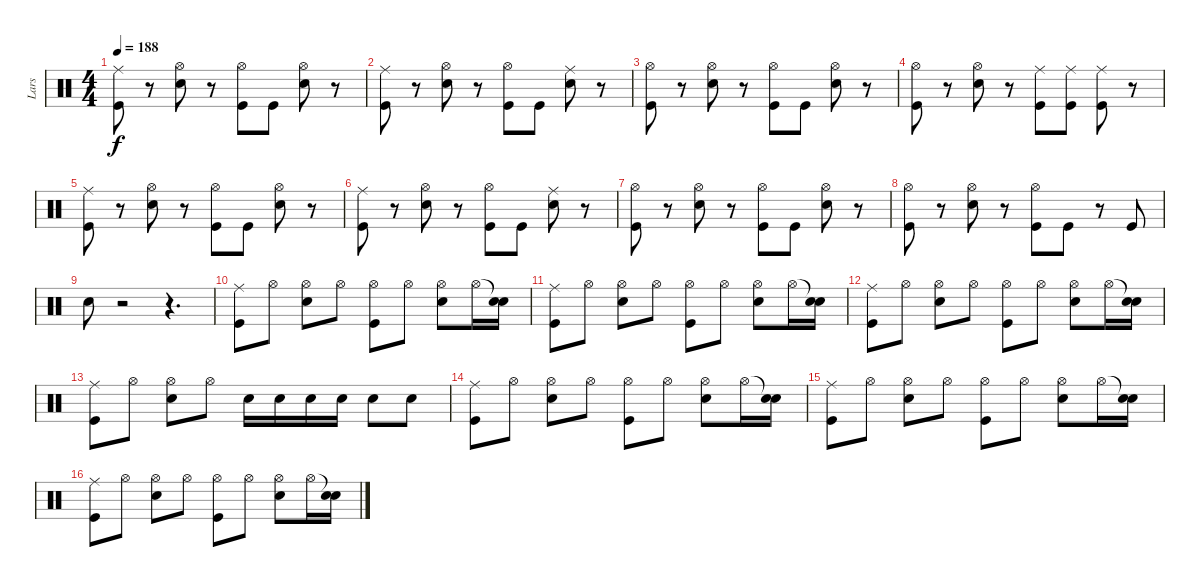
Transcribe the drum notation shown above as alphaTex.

\track ("Lars" "Lars") {instrument percussion}
\staff {score}
\articulation defaults
\ts (4 4)
\tempo 188
\clef neutral
\ks c
("Ride (middle)" "Kick (hit)").8{dy f} r.8 ("Hi-Hat (open)" "Snare (hit) 2").8 r.8 ("Hi-Hat (open)" "Kick (hit)").8 "Kick (hit)".8 ("Hi-Hat (open)" "Snare (hit) 2").8 r.8 |
("Ride (middle)" "Kick (hit)").8 r.8 ("Hi-Hat (open)" "Snare (hit) 2").8 r.8 ("Hi-Hat (open)" "Kick (hit)").8 "Kick (hit)".8 ("Ride (middle)" "Snare (hit) 2").8 r.8 |
("Hi-Hat (open)" "Kick (hit)").8 r.8 ("Hi-Hat (open)" "Snare (hit) 2").8 r.8 ("Hi-Hat (open)" "Kick (hit)").8 "Kick (hit)".8 ("Hi-Hat (open)" "Snare (hit) 2").8 r.8 |
("Hi-Hat (open)" "Kick (hit)").8 r.8 ("Hi-Hat (open)" "Snare (hit) 2").8 r.8 ("Ride (middle)" "Kick (hit)").8 ("Ride (middle)" "Kick (hit)").8 ("Ride (middle)" "Kick (hit)").8 r.8 |
("Ride (middle)" "Kick (hit)").8 r.8 ("Hi-Hat (open)" "Snare (hit) 2").8 r.8 ("Hi-Hat (open)" "Kick (hit)").8 "Kick (hit)".8 ("Hi-Hat (open)" "Snare (hit) 2").8 r.8 |
("Ride (middle)" "Kick (hit)").8 r.8 ("Hi-Hat (open)" "Snare (hit) 2").8 r.8 ("Hi-Hat (open)" "Kick (hit)").8 "Kick (hit)".8 ("Ride (middle)" "Snare (hit) 2").8 r.8 |
("Hi-Hat (open)" "Kick (hit)").8 r.8 ("Hi-Hat (open)" "Snare (hit) 2").8 r.8 ("Hi-Hat (open)" "Kick (hit)").8 "Kick (hit)".8 ("Hi-Hat (open)" "Snare (hit) 2").8 r.8 |
("Hi-Hat (open)" "Kick (hit)").8 r.8 ("Hi-Hat (open)" "Snare (hit) 2").8 r.8 ("Hi-Hat (open)" "Kick (hit)").8 "Kick (hit)".8 r.8 "Kick (hit)".8 |
"Snare (hit) 2".8 r.2 r.4{d} |
("Ride (middle)" "Kick (hit)").8 "Hi-Hat (open)".8 ("Hi-Hat (open)" "Snare (hit) 2").8 "Hi-Hat (open)".8 ("Hi-Hat (open)" "Kick (hit)").8 "Hi-Hat (open)".8 ("Hi-Hat (open)" "Snare (hit) 2").8 "Hi-Hat (open)".16 ("Snare (hit)"{t} "Snare (hit) 2").16 |
("Ride (middle)" "Kick (hit)").8 "Hi-Hat (open)".8 ("Hi-Hat (open)" "Snare (hit) 2").8 "Hi-Hat (open)".8 ("Hi-Hat (open)" "Kick (hit)").8 "Hi-Hat (open)".8 ("Hi-Hat (open)" "Snare (hit) 2").8 "Hi-Hat (open)".16 ("Snare (hit)"{t} "Snare (hit) 2").16 |
("Ride (middle)" "Kick (hit)").8 "Hi-Hat (open)".8 ("Hi-Hat (open)" "Snare (hit) 2").8 "Hi-Hat (open)".8 ("Hi-Hat (open)" "Kick (hit)").8 "Hi-Hat (open)".8 ("Hi-Hat (open)" "Snare (hit) 2").8 "Hi-Hat (open)".16 ("Snare (hit)"{t} "Snare (hit) 2").16 |
("Ride (middle)" "Kick (hit)").8 "Hi-Hat (open)".8 ("Hi-Hat (open)" "Snare (hit) 2").8 "Hi-Hat (open)".8 "Snare (hit) 2".16 "Snare (hit) 2".16 "Snare (hit) 2".16 "Snare (hit) 2".16 "Snare (hit) 2".8 "Snare (hit) 2".8 |
("Ride (middle)" "Kick (hit)").8 "Hi-Hat (open)".8 ("Hi-Hat (open)" "Snare (hit) 2").8 "Hi-Hat (open)".8 ("Hi-Hat (open)" "Kick (hit)").8 "Hi-Hat (open)".8 ("Hi-Hat (open)" "Snare (hit) 2").8 "Hi-Hat (open)".16 ("Snare (hit)"{t} "Snare (hit) 2").16 |
("Ride (middle)" "Kick (hit)").8 "Hi-Hat (open)".8 ("Hi-Hat (open)" "Snare (hit) 2").8 "Hi-Hat (open)".8 ("Hi-Hat (open)" "Kick (hit)").8 "Hi-Hat (open)".8 ("Hi-Hat (open)" "Snare (hit) 2").8 "Hi-Hat (open)".16 ("Snare (hit)"{t} "Snare (hit) 2").16 |
("Ride (middle)" "Kick (hit)").8 "Hi-Hat (open)".8 ("Hi-Hat (open)" "Snare (hit) 2").8 "Hi-Hat (open)".8 ("Hi-Hat (open)" "Kick (hit)").8 "Hi-Hat (open)".8 ("Hi-Hat (open)" "Snare (hit) 2").8 "Hi-Hat (open)".16 ("Snare (hit)"{t} "Snare (hit) 2").16
